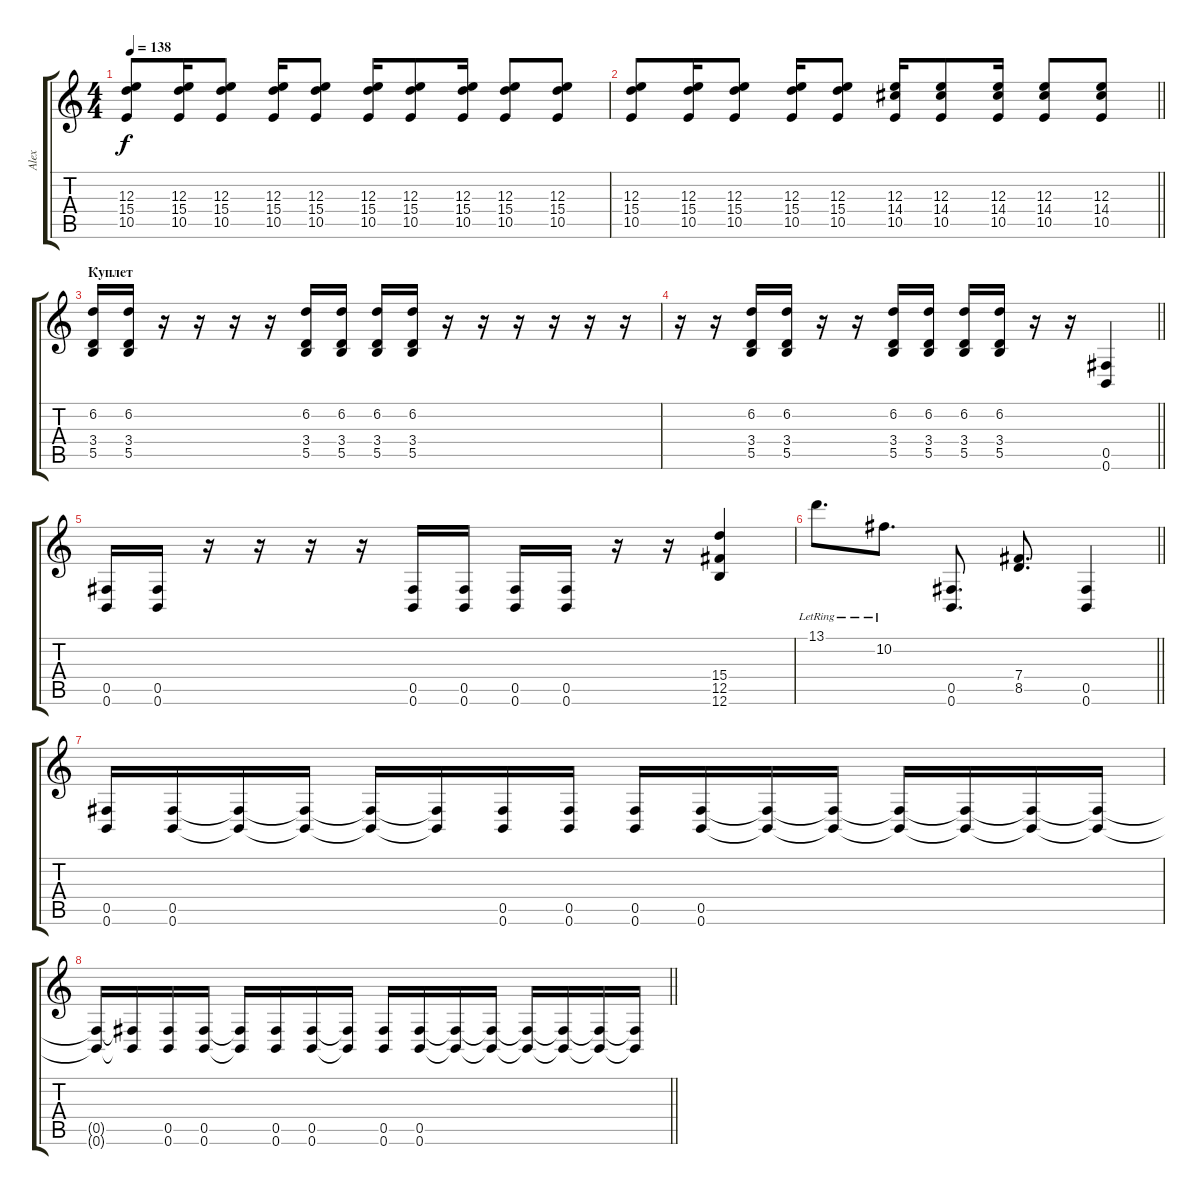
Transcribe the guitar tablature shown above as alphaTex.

\track ("Alex" "Alex") {instrument distortionguitar}
\staff {score tabs}
\tuning (Db4 Ab3 E3 B2 Gb2 B1) {hide}
\ts (4 4)
\tempo 138
\clef g2
\ks c
(12.3 15.4 10.5).8{dy f} (12.3 15.4 10.5).16 (12.3 15.4 10.5).8 (12.3 15.4 10.5).16 (12.3 15.4 10.5).8 (12.3 15.4 10.5).16 (12.3 15.4 10.5).8 (12.3 15.4 10.5).16 (12.3 15.4 10.5).8 (12.3 15.4 10.5).8 |
\barLineRight lightlight
(12.3 15.4 10.5).8 (12.3 15.4 10.5).16 (12.3 15.4 10.5).8 (12.3 15.4 10.5).16 (12.3 15.4 10.5).8 (12.3 14.4 10.5).16 (12.3 14.4 10.5).8 (12.3 14.4 10.5).16 (12.3 14.4 10.5).8 (12.3 14.4 10.5).8 |
\section ("" "Куплет")
(6.2 3.4 5.5).16 (6.2 3.4 5.5).16 r.16 r.16 r.16 r.16 (6.2 3.4 5.5).16 (6.2 3.4 5.5).16 (6.2 3.4 5.5).16 (6.2 3.4 5.5).16 r.16 r.16 r.16 r.16 r.16 r.16 |
\barLineRight lightlight
r.16 r.16 (6.2 3.4 5.5).16 (6.2 3.4 5.5).16 r.16 r.16 (6.2 3.4 5.5).16 (6.2 3.4 5.5).16 (6.2 3.4 5.5).16 (6.2 3.4 5.5).16 r.16 r.16 (0.5 0.6).4 |
(0.5 0.6).16 (0.5 0.6).16 r.16 r.16 r.16 r.16 (0.5 0.6).16 (0.5 0.6).16 (0.5 0.6).16 (0.5 0.6).16 r.16 r.16 (15.4 12.5 12.6).4 |
\barLineRight lightlight
13.1{lr}.8{d} 10.2{lr}.8{d} (0.5 0.6).8{d} (7.4 8.5).8{d} (0.5 0.6).4 |
(0.5 0.6).16 (0.5 0.6).16 (0.5{t} 0.6{t}).16 (0.5{t} 0.6{t}).16 (0.5{t} 0.6{t}).16 (0.5{t} 0.6{t}).16 (0.5 0.6).16 (0.5 0.6).16 (0.5 0.6).16 (0.5 0.6).16 (0.5{t} 0.6{t}).16 (0.5{t} 0.6{t}).16 (0.5{t} 0.6{t}).16 (0.5{t} 0.6{t}).16 (0.5{t} 0.6{t}).16 (0.5{t} 0.6{t}).16 |
\barLineRight lightlight
(0.5{t} 0.6{t}).16 (0.5{t} 0.6{t}).16 (0.5 0.6).16 (0.5 0.6).16 (0.5{t} 0.6{t}).16 (0.5 0.6).16 (0.5 0.6).16 (0.5{t} 0.6{t}).16 (0.5 0.6).16 (0.5 0.6).16 (0.5{t} 0.6{t}).16 (0.5{t} 0.6{t}).16 (0.5{t} 0.6{t}).16 (0.5{t} 0.6{t}).16 (0.5{t} 0.6{t}).16 (0.5{t} 0.6{t}).16
